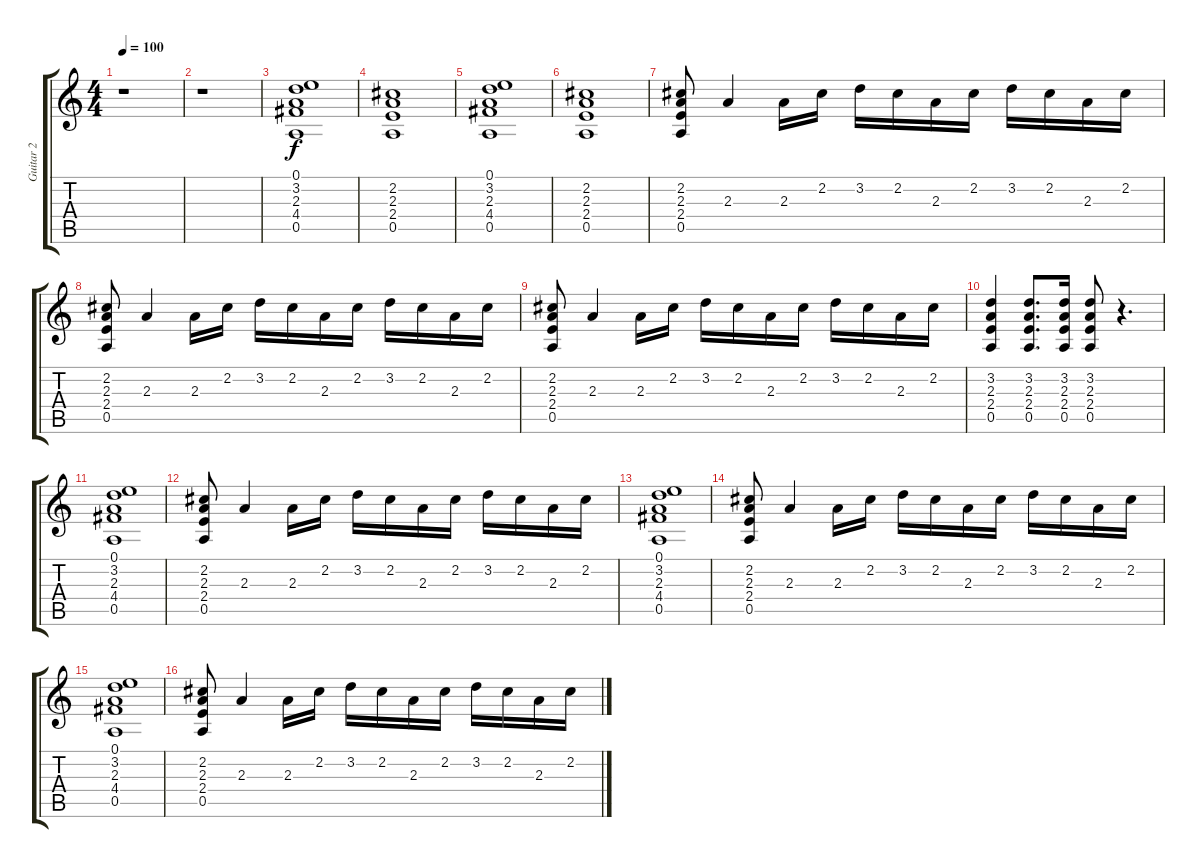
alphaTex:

\track ("Guitar 2" "Guitar 2") {instrument distortionguitar}
\staff {score tabs}
\tuning (E4 B3 G3 D3 A2 E2) {hide}
\ts (4 4)
\tempo 100
\clef g2
\ks c
r.1{dy f} |
r.1 |
(0.1 3.2 2.3 4.4 0.5).1 |
(2.2 2.3 2.4 0.5).1 |
(0.1 3.2 2.3 4.4 0.5).1 |
(2.2 2.3 2.4 0.5).1 |
(2.2 2.3 2.4 0.5).8 2.3.4 2.3.16 2.2.16 3.2.16 2.2.16 2.3.16 2.2.16 3.2.16 2.2.16 2.3.16 2.2.16 |
(2.2 2.3 2.4 0.5).8 2.3.4 2.3.16 2.2.16 3.2.16 2.2.16 2.3.16 2.2.16 3.2.16 2.2.16 2.3.16 2.2.16 |
(2.2 2.3 2.4 0.5).8 2.3.4 2.3.16 2.2.16 3.2.16 2.2.16 2.3.16 2.2.16 3.2.16 2.2.16 2.3.16 2.2.16 |
(3.2 2.3 2.4 0.5).4 (3.2 2.3 2.4 0.5).8{d} (3.2 2.3 2.4 0.5).16 (3.2 2.3 2.4 0.5).8 r.4{d} |
(0.1 3.2 2.3 4.4 0.5).1 |
(2.2 2.3 2.4 0.5).8 2.3.4 2.3.16 2.2.16 3.2.16 2.2.16 2.3.16 2.2.16 3.2.16 2.2.16 2.3.16 2.2.16 |
(0.1 3.2 2.3 4.4 0.5).1 |
(2.2 2.3 2.4 0.5).8 2.3.4 2.3.16 2.2.16 3.2.16 2.2.16 2.3.16 2.2.16 3.2.16 2.2.16 2.3.16 2.2.16 |
(0.1 3.2 2.3 4.4 0.5).1 |
(2.2 2.3 2.4 0.5).8 2.3.4 2.3.16 2.2.16 3.2.16 2.2.16 2.3.16 2.2.16 3.2.16 2.2.16 2.3.16 2.2.16
